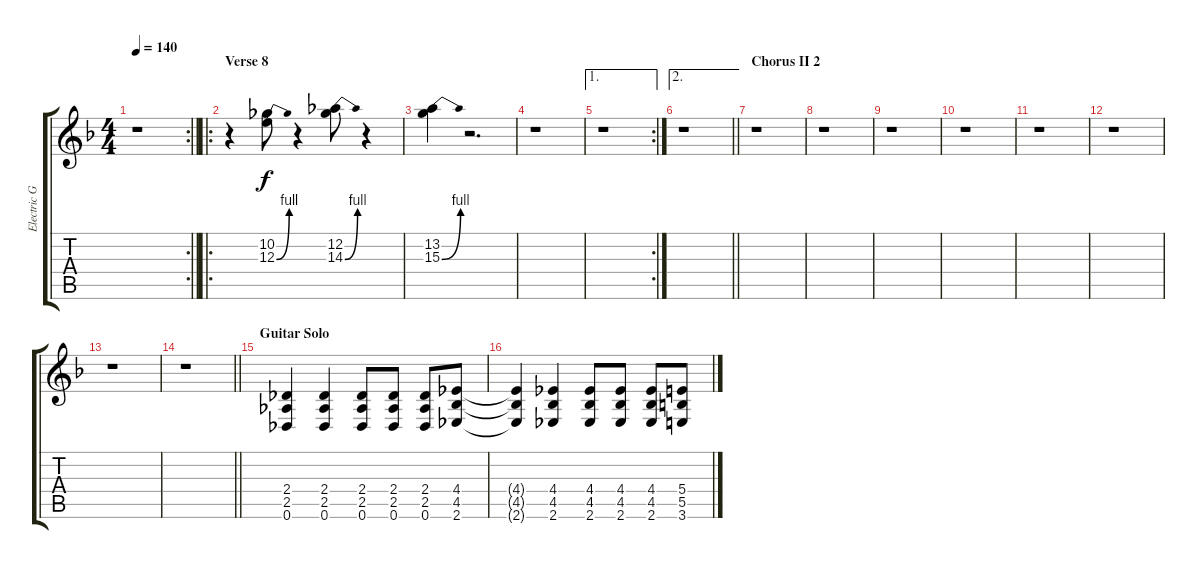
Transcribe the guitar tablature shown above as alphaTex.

\track ("Electric Guitar 2" "Electric G") {instrument distortionguitar}
\staff {score tabs}
\tuning (Db4 Ab3 E3 B2 Gb2 Db2) {hide}
\rc 2
\ts (4 4)
\tempo 140
\clef g2
\barLineRight lightlight
\ks f
r.1{dy f} |
\ro
\section ("" "Verse 8")
r.4 (10.2 12.3{be (bend 0 0 60 4)}).8 r.4 (12.2 14.3{be (bend 0 0 60 4)}).8 r.4 |
(13.2 15.3{be (bend 0 0 60 4)}).4 r.2{d} |
r.1 |
\ae 1
\rc 2
r.1 |
\ae 2
\barLineRight lightlight
r.1 |
\section ("" "Chorus II 2")
r.1 |
r.1 |
r.1 |
r.1 |
r.1 |
r.1 |
r.1 |
\barLineRight lightlight
r.1 |
\section ("" "Guitar Solo")
(2.4 2.5 0.6).4 (2.4 2.5 0.6).4 (2.4 2.5 0.6).8 (2.4 2.5 0.6).8 (2.4 2.5 0.6).8 (4.4 4.5 2.6).8 |
(4.4{t} 4.5{t} 2.6{t}).4 (4.4 4.5 2.6).4 (4.4 4.5 2.6).8 (4.4 4.5 2.6).8 (4.4 4.5 2.6).8 (5.4 5.5 3.6).8
